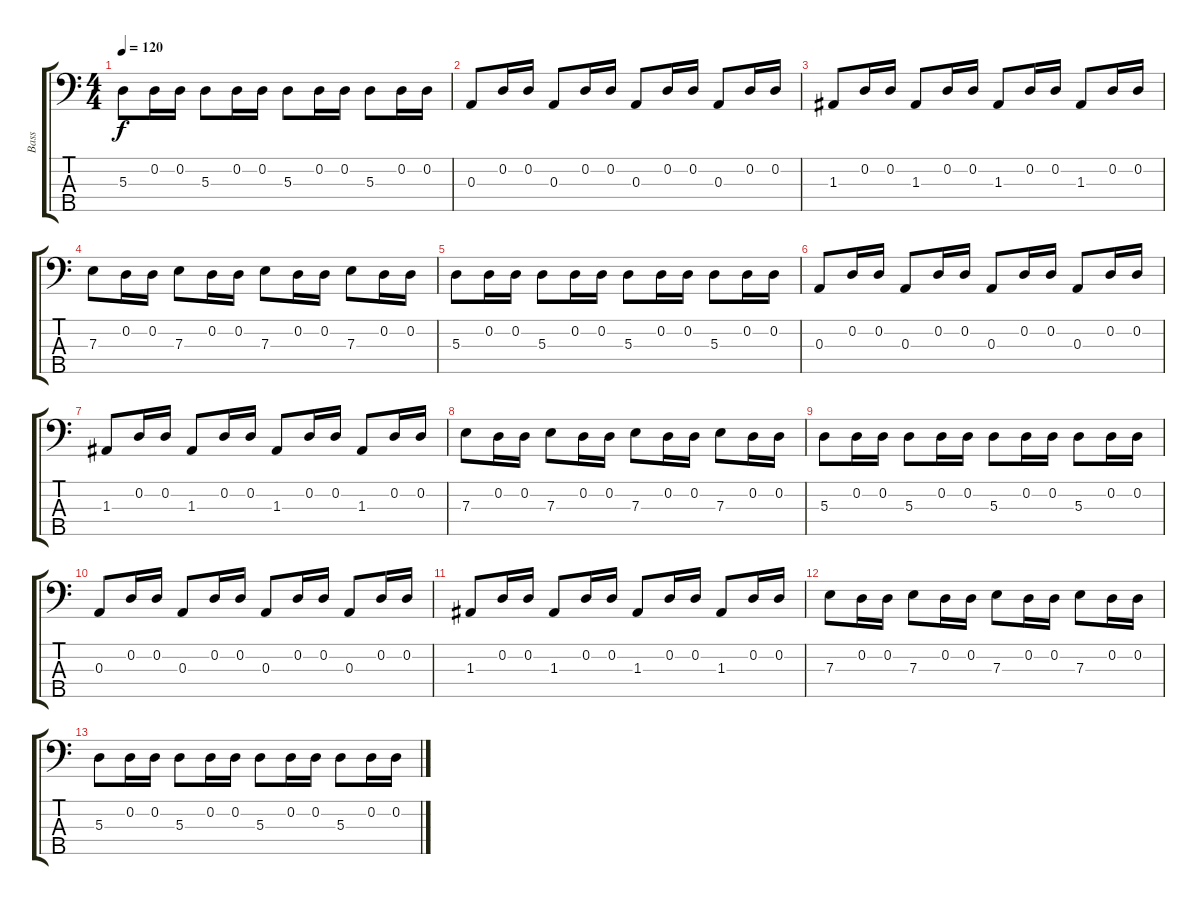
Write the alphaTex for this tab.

\track ("Bass" "Bass") {instrument electricbassfinger}
\staff {score tabs}
\tuning (G2 D2 A1 E1 B0) {hide}
\ts (4 4)
\tempo 120
\clef f4
\ks c
5.3.8{dy f} 0.2.16 0.2.16 5.3.8 0.2.16 0.2.16 5.3.8 0.2.16 0.2.16 5.3.8 0.2.16 0.2.16 |
0.3.8 0.2.16 0.2.16 0.3.8 0.2.16 0.2.16 0.3.8 0.2.16 0.2.16 0.3.8 0.2.16 0.2.16 |
1.3.8 0.2.16 0.2.16 1.3.8 0.2.16 0.2.16 1.3.8 0.2.16 0.2.16 1.3.8 0.2.16 0.2.16 |
7.3.8 0.2.16 0.2.16 7.3.8 0.2.16 0.2.16 7.3.8 0.2.16 0.2.16 7.3.8 0.2.16 0.2.16 |
5.3.8 0.2.16 0.2.16 5.3.8 0.2.16 0.2.16 5.3.8 0.2.16 0.2.16 5.3.8 0.2.16 0.2.16 |
0.3.8 0.2.16 0.2.16 0.3.8 0.2.16 0.2.16 0.3.8 0.2.16 0.2.16 0.3.8 0.2.16 0.2.16 |
1.3.8 0.2.16 0.2.16 1.3.8 0.2.16 0.2.16 1.3.8 0.2.16 0.2.16 1.3.8 0.2.16 0.2.16 |
7.3.8 0.2.16 0.2.16 7.3.8 0.2.16 0.2.16 7.3.8 0.2.16 0.2.16 7.3.8 0.2.16 0.2.16 |
5.3.8 0.2.16 0.2.16 5.3.8 0.2.16 0.2.16 5.3.8 0.2.16 0.2.16 5.3.8 0.2.16 0.2.16 |
0.3.8 0.2.16 0.2.16 0.3.8 0.2.16 0.2.16 0.3.8 0.2.16 0.2.16 0.3.8 0.2.16 0.2.16 |
1.3.8 0.2.16 0.2.16 1.3.8 0.2.16 0.2.16 1.3.8 0.2.16 0.2.16 1.3.8 0.2.16 0.2.16 |
7.3.8 0.2.16 0.2.16 7.3.8 0.2.16 0.2.16 7.3.8 0.2.16 0.2.16 7.3.8 0.2.16 0.2.16 |
5.3.8 0.2.16 0.2.16 5.3.8 0.2.16 0.2.16 5.3.8 0.2.16 0.2.16 5.3.8 0.2.16 0.2.16
